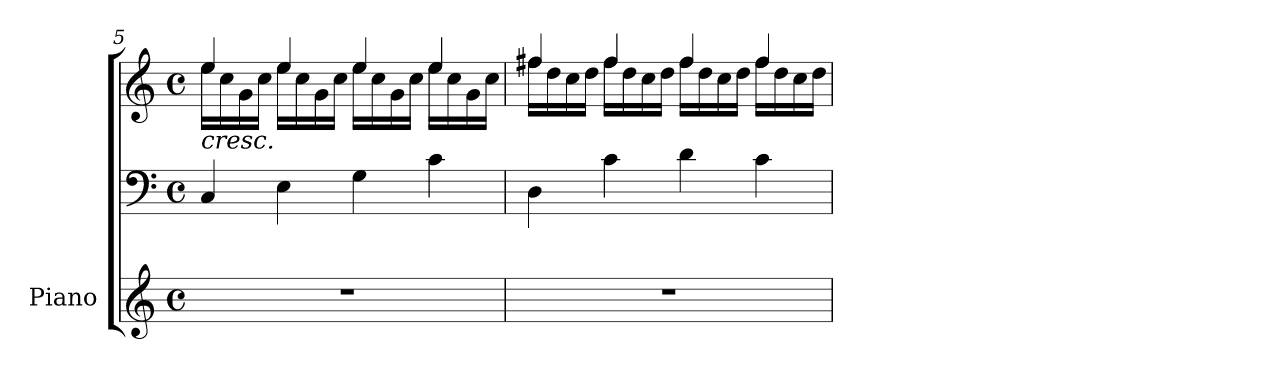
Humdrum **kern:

**kern	**kern	**kern
*part1	*part1	*part1
*staff3	*staff2	*staff1
*I"Piano	*	*
*I'Pno	*	*
*clefG2	*clefF4	*clefG2
*k[]	*k[]	*k[]
*M4/4	*M4/4	*M4/4
*met(c)	*met(c)	*met(c)
=5	=5	=5
*	*	*^
!	!	!LO:TX:b:i:t=cresc.	!
1r	4C/	4ee/	16ee>\LL
.	.	.	16cc>\
.	.	.	16g>\
.	.	.	16cc>\JJ
.	4E\	4ee/	16ee>\LL
.	.	.	16cc\
.	.	.	16g\
.	.	.	16cc\JJ
.	4G\	4ee/	16ee\LL
.	.	.	16cc\
.	.	.	16g\
.	.	.	16cc\JJ
.	4c\	4ee/	16ee\LL
.	.	.	16cc\
.	.	.	16g\
.	.	.	16cc\JJ
!!LO:LB:g=z	!!
=6	=6	=6	=6
1r	4D\	4ff#X/	16ff#\LL
.	.	.	16dd\
.	.	.	16cc\
.	.	.	16dd\JJ
.	4c\	4ff#/	16ff#\LL
.	.	.	16dd\
.	.	.	16cc\
.	.	.	16dd\JJ
.	4d\	4ff#/	16ff#\LL
.	.	.	16dd\
.	.	.	16cc\
.	.	.	16dd\JJ
.	4c\	4ff#/	16ff#\LL
.	.	.	16dd\
.	.	.	16cc\
.	.	.	16dd\JJ
*	*	*v	*v
=	=	=
*-	*-	*-
